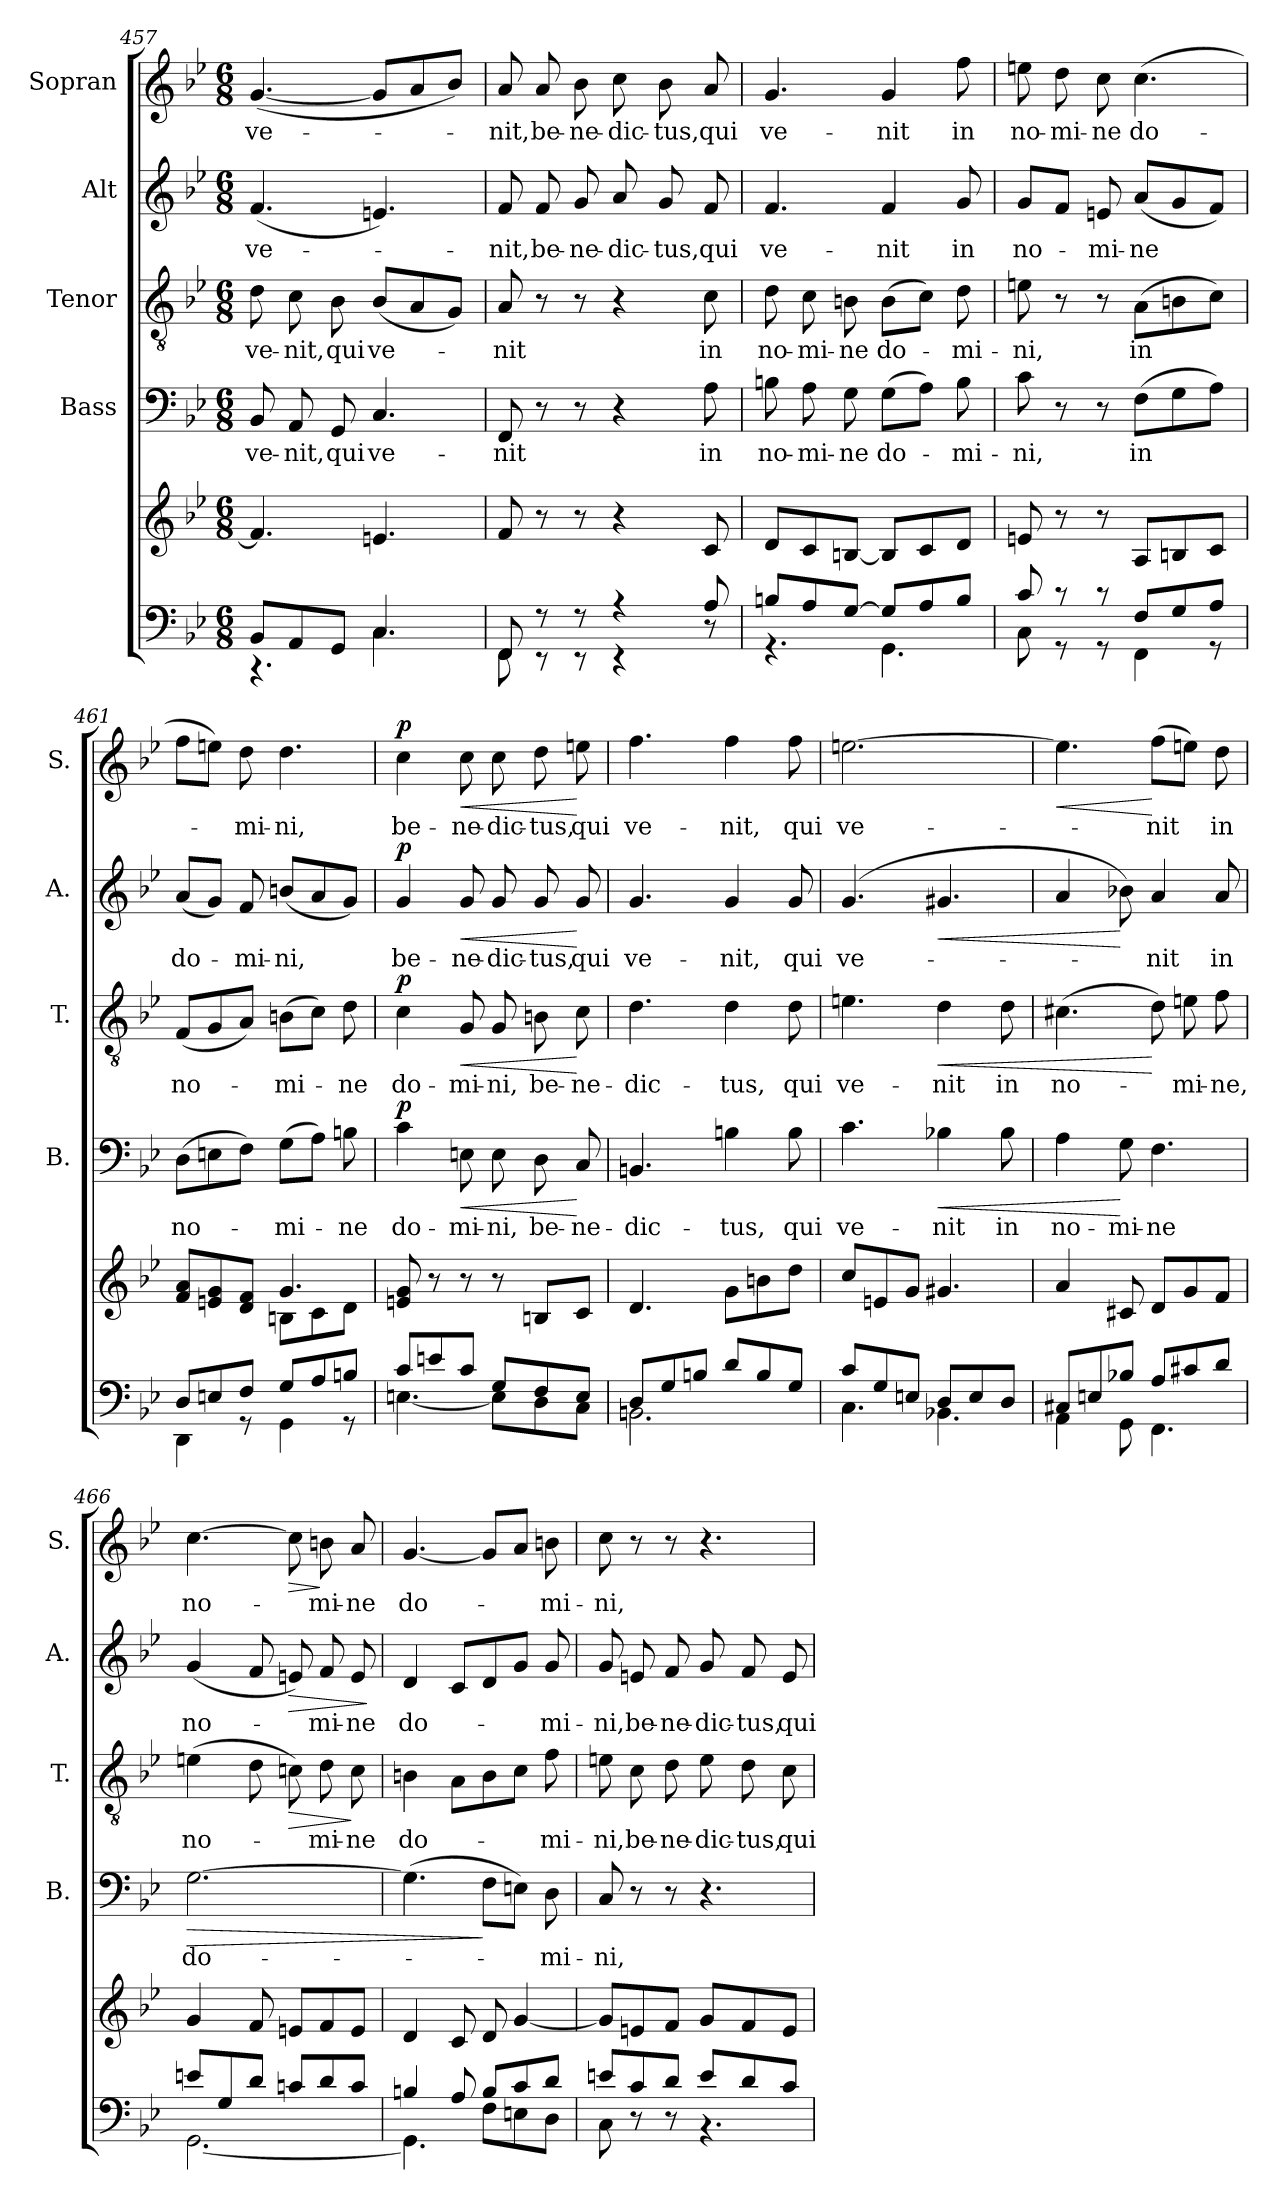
**kern	**kern	**kern	**text	**dynam	**kern	**text	**dynam	**kern	**text	**dynam	**kern	**text	**dynam
*part5	*part5	*part4	*part4	*part4	*part3	*part3	*part3	*part2	*part2	*part2	*part1	*part1	*part1
*staff6	*staff5	*staff4	*staff4	*staff4	*staff3	*staff3	*staff3	*staff2	*staff2	*staff2	*staff1	*staff1	*staff1
*	*	*I"Bass	*	*	*I"Tenor	*	*	*I"Alt	*	*	*I"Sopran	*	*
*	*	*I'B.	*	*	*I'T.	*	*	*I'A.	*	*	*I'S.	*	*
!!LO:PB:g=z
*clefF4	*clefG2	*clefF4	*	*	*clefGv2	*	*	*clefG2	*	*	*clefG2	*	*
*k[b-e-]	*k[b-e-]	*k[b-e-]	*	*	*k[b-e-]	*	*	*k[b-e-]	*	*	*k[b-e-]	*	*
*B-:	*B-:	*B-:	*	*	*B-:	*	*	*B-:	*	*	*B-:	*	*
*M6/8	*M6/8	*M6/8	*	*	*M6/8	*	*	*M6/8	*	*	*M6/8	*	*
=457	=457	=457	=457	=457	=457	=457	=457	=457	=457	=457	=457	=457	=457
*^	*	*	*	*	*	*	*	*	*	*	*	*	*
!	!	!	!	!LO:LY:b	!	!	!LO:LY:b	!	!	!LO:LY:b	!	!	!LO:LY:b	!
8BB-/L	4.rDD	4.f/]	8BB-/	ve-	.	8d\	ve-	.	(<4.f/	ve-	.	(<[4.g/	ve-	.
!	!	!	!	!LO:LY:b	!	!	!LO:LY:b	!	!	!	!	!	!	!
8AA/	.	.	8AA/	-nit,	.	8c\	-nit,	.	.	.	.	.	.	.
!	!	!	!	!LO:LY:b	!	!	!LO:LY:b	!	!	!	!	!	!	!
8GG/J	.	.	8GG/	qui	.	8B-\	qui	.	.	.	.	.	.	.
!	!	!	!	!LO:LY:b	!	!	!LO:LY:b	!	!	!	!	!	!	!
4.C/	4.C\	4.en/	4.C/	ve-	.	(<8B-/L	ve-	.	4.en/)	.	.	8g/L]	.	.
.	.	.	.	.	.	8A/	.	.	.	.	.	8a/	.	.
.	.	.	.	.	.	8G/J)	.	.	.	.	.	8b-/J)	.	.
=458	=458	=458	=458	=458	=458	=458	=458	=458	=458	=458	=458	=458	=458	=458
!	!	!	!	!LO:LY:b	!	!	!LO:LY:b	!	!	!LO:LY:b	!	!	!LO:LY:b	!
8FF/	8FF\	8f/	8FF/	-nit	.	8A/	-nit	.	8f/	-nit,	.	8a/	-nit,	.
!	!	!	!	!	!	!	!	!	!	!LO:LY:b	!	!	!LO:LY:b	!
8r	8r	8r	8r	.	.	8r	.	.	8f/	be-	.	8a/	be-	.
!	!	!	!	!	!	!	!	!	!	!LO:LY:b	!	!	!LO:LY:b	!
8r	8r	8r	8r	.	.	8r	.	.	8g/	-ne-	.	8b-\	-ne-	.
!	!	!	!	!	!	!	!	!	!	!LO:LY:b	!	!	!LO:LY:b	!
4r	4r	4r	4r	.	.	4r	.	.	8a/	-dic-	.	8cc\	-dic-	.
!	!	!	!	!	!	!	!	!	!	!LO:LY:b	!	!	!LO:LY:b	!
.	.	.	.	.	.	.	.	.	8g/	-tus,	.	8b-\	-tus,	.
!	!	!	!	!LO:LY:b	!	!	!LO:LY:b	!	!	!LO:LY:b	!	!	!LO:LY:b	!
8A/	8rC	8c/	8A\	in	.	8c\	in	.	8f/	qui	.	8a/	qui	.
=459	=459	=459	=459	=459	=459	=459	=459	=459	=459	=459	=459	=459	=459	=459
!	!	!	!	!LO:LY:b	!	!	!LO:LY:b	!	!	!LO:LY:b	!	!	!LO:LY:b	!
8Bn/L	4.rGG	8d/L	8Bn\	no-	.	8d\	no-	.	4.f/	ve-	.	4.g/	ve-	.
!	!	!	!	!LO:LY:b	!	!	!LO:LY:b	!	!	!	!	!	!	!
8A/	.	8c/	8A\	-mi-	.	8c\	-mi-	.	.	.	.	.	.	.
!	!	!	!	!LO:LY:b	!	!	!LO:LY:b	!	!	!	!	!	!	!
[>8G/J	.	[8Bn/J	8G\	-ne	.	8Bn\	-ne	.	.	.	.	.	.	.
!	!	!	!	!LO:LY:b	!	!	!LO:LY:b	!	!	!LO:LY:b	!	!	!LO:LY:b	!
8G/L]	4.GG\	8B/L]	(>8G\L	do-	.	(>8B\L	do-	.	4f/	-nit	.	4g/	-nit	.
8A/	.	8c/	8A\J)	.	.	8c\J)	.	.	.	.	.	.	.	.
!	!	!	!	!LO:LY:b	!	!	!LO:LY:b	!	!	!LO:LY:b	!	!	!LO:LY:b	!
8B/J	.	8d/J	8B\	-mi-	.	8d\	-mi-	.	8g/	in	.	8ff\	in	.
=460	=460	=460	=460	=460	=460	=460	=460	=460	=460	=460	=460	=460	=460	=460
!	!	!	!	!LO:LY:b	!	!	!LO:LY:b	!	!	!LO:LY:b	!	!	!LO:LY:b	!
8c/	8C\	8en/	8c\	-ni,	.	8en\	-ni,	.	8g/L	no-	.	8een\	no-	.
!	!	!	!	!	!	!	!	!	!	!	!	!	!LO:LY:b	!
8r	8r	8r	8r	.	.	8r	.	.	8f/J	.	.	8dd\	-mi-	.
!	!	!	!	!	!	!	!	!	!	!LO:LY:b	!	!	!LO:LY:b	!
8r	8r	8r	8r	.	.	8r	.	.	8en/	-mi-	.	8cc\	-ne	.
!	!	!	!	!LO:LY:b	!	!	!LO:LY:b	!	!	!LO:LY:b	!	!	!LO:LY:b	!
8F/L	4FF\	8A/L	(>8F\L	in	.	(>8A\L	in	.	(<8a/L	-ne	.	(>4.cc\	do-	.
8G/	.	8Bn/	8G\	.	.	8Bn\	.	.	8g/	.	.	.	.	.
8A/J	8rFF	8c/J	8A\J)	.	.	8c\J)	.	.	8f/J)	.	.	.	.	.
=461	=461	=461	=461	=461	=461	=461	=461	=461	=461	=461	=461	=461	=461	=461
*	*	*^	*	*	*	*	*	*	*	*	*	*	*	*
!	!	!	!	!	!LO:LY:b	!	!	!LO:LY:b	!	!	!LO:LY:b	!	!	!	!
8D/L	4DD\	8f/ 8a/L	4.ryy	(>8D\L	no-	.	(<8F/L	no-	.	(<8a/L	do-	.	8ff\L	.	.
8En/	.	8en/ 8g/	.	8En\	.	.	8G/	.	.	8g/J)	.	.	8een\J)	.	.
!	!	!	!	!	!	!	!	!	!	!	!LO:LY:b	!	!	!LO:LY:b	!
8F/J	8rFF	8d/ 8f/J	.	8F\J)	.	.	8A/J)	.	.	8f/	-mi-	.	8dd\	-mi-	.
!	!	!	!	!	!LO:LY:b	!	!	!LO:LY:b	!	!	!LO:LY:b	!	!	!LO:LY:b	!
8G/L	4GG\	4.g/	8Bn\L	(>8G\L	-mi-	.	(>8Bn\L	-mi-	.	(<8bn/L	-ni,	.	4.dd\	-ni,	.
8A/	.	.	8c\	8A\J)	.	.	8c\J)	.	.	8a/	.	.	.	.	.
!	!	!	!	!	!LO:LY:b	!	!	!LO:LY:b	!	!	!	!	!	!	!
8Bn/J	8rFF	.	8d\J	8Bn\	-ne	.	8d\	-ne	.	8g/J)	.	.	.	.	.
!!LO:LB:g=z
=462	=462	=462	=462	=462	=462	=462	=462	=462	=462	=462	=462	=462	=462	=462	=462
!	!	!	!	!	!LO:LY:b	!LO:DY:a	!	!LO:LY:b	!LO:DY:a	!	!LO:LY:b	!LO:DY:a	!	!LO:LY:b	!LO:DY:a
*	*	*v	*v	*	*	*	*	*	*	*	*	*	*	*	*
8c/L	[<4.En\	8en/ 8g/	4c\	do-	p	4c\	do-	p	4g/	be-	p	4cc\	be-	p
8en/	.	8r	.	.	.	.	.	.	.	.	.	.	.	.
!	!	!	!	!LO:LY:b	!LO:HP:b	!	!LO:LY:b	!LO:HP:b	!	!LO:LY:b	!LO:HP:b	!	!LO:LY:b	!LO:HP:b
8c/J	.	8r	8En\	-mi-	<	8G/	-mi-	<	8g/	-ne-	<	8cc\	-ne-	<
!	!	!	!	!LO:LY:b	!	!	!LO:LY:b	!	!	!LO:LY:b	!	!	!LO:LY:b	!
8G/L	8E\L]	8r	8E\	-ni,	.	8G/	-ni,	.	8g/	-dic-	.	8cc\	-dic-	.
!	!	!	!	!LO:LY:b	!	!	!LO:LY:b	!	!	!LO:LY:b	!	!	!LO:LY:b	!
8F/	8D\	8Bn/L	8D\	be-	.	8Bn\	be-	.	8g/	-tus,	.	8dd\	-tus,	.
!	!	!	!	!LO:LY:b	!	!	!LO:LY:b	!	!	!LO:LY:b	!	!	!LO:LY:b	!
8E/J	8C\J	8c/J	8C/	-ne-	[	8c\	-ne-	[	8g/	qui	[	8een\	qui	[
=463	=463	=463	=463	=463	=463	=463	=463	=463	=463	=463	=463	=463	=463	=463
!	!	!	!	!LO:LY:b	!	!	!LO:LY:b	!	!	!LO:LY:b	!	!	!LO:LY:b	!
8D/L	2.BBn\	4.d/	4.BBn/	-dic-	.	4.d\	-dic-	.	4.g/	ve-	.	4.ff\	ve-	.
8G/	.	.	.	.	.	.	.	.	.	.	.	.	.	.
8Bn/J	.	.	.	.	.	.	.	.	.	.	.	.	.	.
!	!	!	!	!LO:LY:b	!	!	!LO:LY:b	!	!	!LO:LY:b	!	!	!LO:LY:b	!
8d/L	.	8g\L	4Bn\	-tus,	.	4d\	-tus,	.	4g/	-nit,	.	4ff\	-nit,	.
8B/	.	8bn\	.	.	.	.	.	.	.	.	.	.	.	.
!	!	!	!	!LO:LY:b	!	!	!LO:LY:b	!	!	!LO:LY:b	!	!	!LO:LY:b	!
8G/J	.	8dd\J	8B\	qui	.	8d\	qui	.	8g/	qui	.	8ff\	qui	.
=464	=464	=464	=464	=464	=464	=464	=464	=464	=464	=464	=464	=464	=464	=464
!	!	!	!	!LO:LY:b	!	!	!LO:LY:b	!	!	!LO:LY:b	!	!	!LO:LY:b	!
8c/L	4.C\	8cc/L	4.c\	ve-	.	4.en\	ve-	.	(4.g/	ve-	.	[2.een\	ve-	.
8G/	.	8en/	.	.	.	.	.	.	.	.	.	.	.	.
8En/J	.	8g/J	.	.	.	.	.	.	.	.	.	.	.	.
!	!	!	!	!LO:LY:b	!LO:HP:b	!	!LO:LY:b	!LO:HP:b	!	!	!LO:HP:b	!	!	!
8D/L	4.BB-X\	4.g#X/	4B-X\	-nit	<	4d\	-nit	<	4.g#X/	.	<	.	.	.
8E/	.	.	.	.	.	.	.	.	.	.	.	.	.	.
!	!	!	!	!LO:LY:b	!	!	!LO:LY:b	!	!	!	!	!	!	!
8D/J	.	.	8B-\	in	.	8d\	in	.	.	.	.	.	.	.
=465	=465	=465	=465	=465	=465	=465	=465	=465	=465	=465	=465	=465	=465	=465
!	!	!	!	!LO:LY:b	!	!	!LO:LY:b	!	!	!	!	!	!	!LO:HP:b
8C#X/L	4AA\	4a/	4A\	no-	.	(>4.c#X\	no-	.	4a/	.	.	4.ee\]	.	<
8En/	.	.	.	.	.	.	.	.	.	.	.	.	.	.
!	!	!	!	!LO:LY:b	!	!	!	!	!	!	!	!	!	!
8B-X/J	8GG\	8c#X/	8G\	-mi-	[	.	.	.	8b-X\)	.	[	.	.	.
!	!	!	!	!LO:LY:b	!	!	!	!	!	!LO:LY:b	!	!	!LO:LY:b	!
8A/L	4.FF\	8d/L	4.F\	-ne	.	8d\)	.	[	4a/	-nit	.	(>8ff\L	-nit	[
!	!	!	!	!	!	!	!LO:LY:b	!	!	!	!	!	!	!
8c#X/	.	8g/	.	.	.	8en\	-mi-	.	.	.	.	8een\J)	.	.
!	!	!	!	!	!	!	!LO:LY:b	!	!	!LO:LY:b	!	!	!LO:LY:b	!
8d/J	.	8f/J	.	.	.	8f\	-ne,	.	8a/	in	.	8dd\	in	.
=466	=466	=466	=466	=466	=466	=466	=466	=466	=466	=466	=466	=466	=466	=466
!	!	!	!	!LO:LY:b	!LO:HP:b	!	!LO:LY:b	!	!	!LO:LY:b	!	!	!LO:LY:b	!
8en/L	[<2.GG\	4g/	[2.G\	do-	>	(>4en\	no-	.	(<4g/	no-	.	[4.cc\	no-	.
8G/	.	.	.	.	.	.	.	.	.	.	.	.	.	.
8d/J	.	8f/	.	.	.	8d\	.	.	8f/	.	.	.	.	.
!	!	!	!	!	!	!	!	!LO:HP:b	!	!	!LO:HP:b	!	!	!LO:HP:b
8cn/L	.	8en/L	.	.	.	8cn\)	.	>	8en/)	.	>	8cc\]	.	>
!	!	!	!	!	!	!	!LO:LY:b	!	!	!LO:LY:b	!	!	!LO:LY:b	!
8d/	.	8f/	.	.	.	8d\	-mi-	.	8f/	-mi-	.	8bn\	-mi-	]
!	!	!	!	!	!	!	!LO:LY:b	!	!	!LO:LY:b	!	!	!LO:LY:b	!
8c/J	.	8e/J	.	.	.	8c\	-ne	]	8e/	-ne	.	8a/	-ne	.
*v	*v	*	*	*	*	*	*	*	*	*	*	*	*	*
.	.	.	.	.	.	.	.	.	.	]	.	.	.
!!LO:PB:g=z
=467	=467	=467	=467	=467	=467	=467	=467	=467	=467	=467	=467	=467	=467
*^	*	*	*	*	*	*	*	*	*	*	*	*	*
!	!	!	!	!	!	!	!LO:LY:b	!	!	!LO:LY:b	!	!	!LO:LY:b	!
4Bn/	4.GG\]	4d/	(>4.G\]	.	.	4Bn\	do-	.	4d/	do-	.	[4.g/	do-	.
8A/	.	8c/	.	.	.	8A\L	.	.	8c/L	.	.	.	.	.
8B/L	8F\L	8d/	8F\L	.	]	8B\	.	.	8d/	.	.	8g/L]	.	.
8c/	8En\	[4g/	8En\J)	.	.	8c\J	.	.	8g/J	.	.	8a/J	.	.
!	!	!	!	!LO:LY:b	!	!	!LO:LY:b	!	!	!LO:LY:b	!	!	!LO:LY:b	!
8d/J	8D\J	.	8D\	-mi-	.	8f\	-mi-	.	8g/	-mi-	.	8bn\	-mi-	.
=468	=468	=468	=468	=468	=468	=468	=468	=468	=468	=468	=468	=468	=468	=468
!	!	!	!	!LO:LY:b	!	!	!LO:LY:b	!	!	!LO:LY:b	!	!	!LO:LY:b	!
8en/L	8C\	8g/L]	8C/	-ni,	.	8en\	-ni,	.	8g/	-ni,	.	8cc\	-ni,	.
!	!	!	!	!	!	!	!LO:LY:b	!	!	!LO:LY:b	!	!	!	!
8c/	8rC	8en/	8r	.	.	8c\	be-	.	8en/	be-	.	8r	.	.
!	!	!	!	!	!	!	!LO:LY:b	!	!	!LO:LY:b	!	!	!	!
8d/J	8rC	8f/J	8r	.	.	8d\	-ne-	.	8f/	-ne-	.	8r	.	.
!	!	!	!	!	!	!	!LO:LY:b	!	!	!LO:LY:b	!	!	!	!
8e/L	4.rC	8g/L	4.r	.	.	8e\	-dic-	.	8g/	-dic-	.	4.r	.	.
!	!	!	!	!	!	!	!LO:LY:b	!	!	!LO:LY:b	!	!	!	!
8d/	.	8f/	.	.	.	8d\	-tus,	.	8f/	-tus,	.	.	.	.
!	!	!	!	!	!	!	!LO:LY:b	!	!	!LO:LY:b	!	!	!	!
8c/J	.	8e/J	.	.	.	8c\	qui	.	8e/	qui	.	.	.	.
*v	*v	*	*	*	*	*	*	*	*	*	*	*	*	*
=	=	=	=	=	=	=	=	=	=	=	=	=	=
*-	*-	*-	*-	*-	*-	*-	*-	*-	*-	*-	*-	*-	*-
